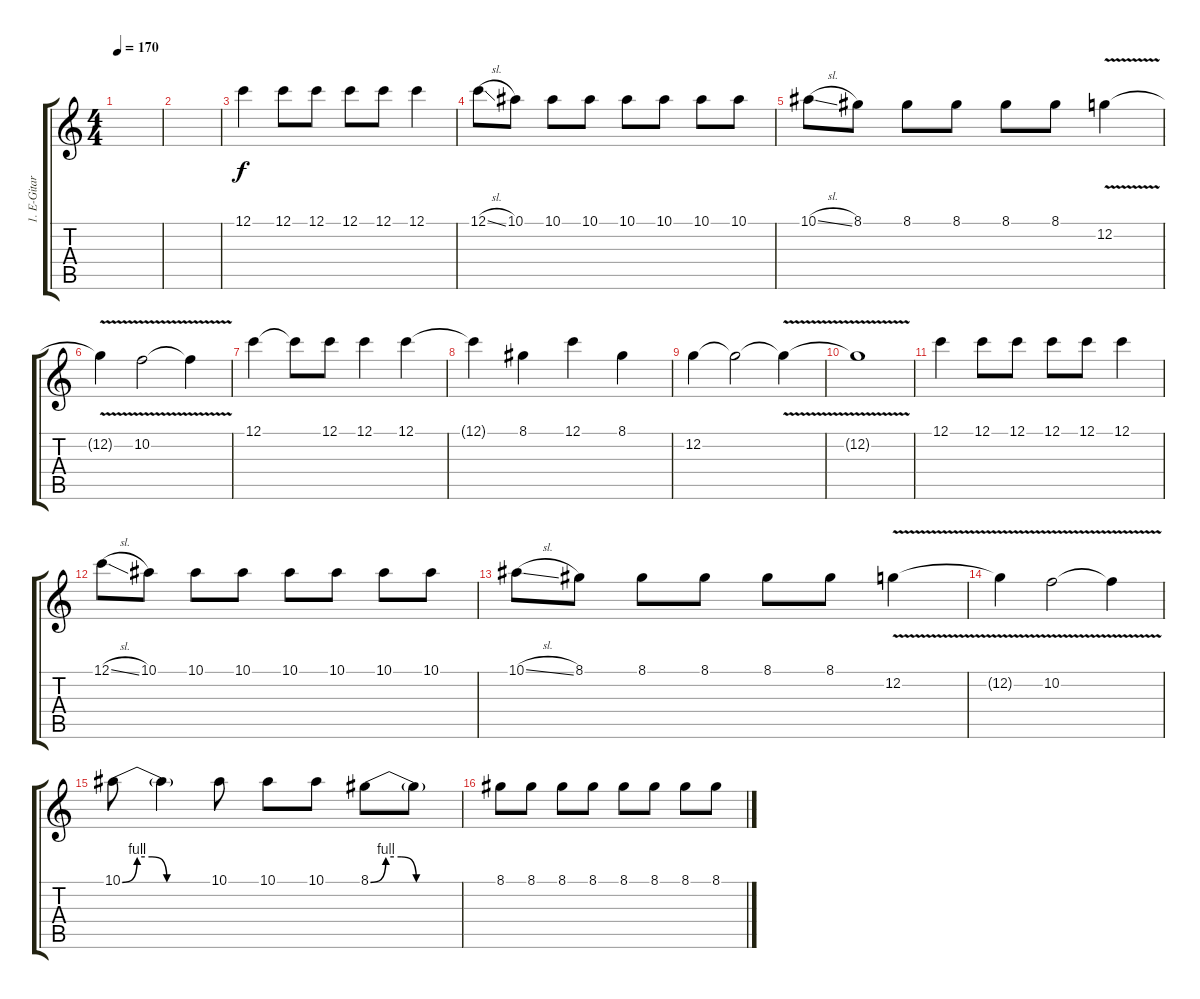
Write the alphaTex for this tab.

\track ("1. E-Gitarre" "1. E-Gitar") {instrument distortionguitar}
\staff {score tabs}
\tuning (C4 G3 Eb3 Bb2 F2 C2) {hide}
\ts (4 4)
\tempo 170
\clef g2
\ks c
|
|
12.1.4 12.1.8 12.1.8 12.1.8 12.1.8 12.1.4 |
12.1{sl}.8 10.1.8 10.1.8 10.1.8 10.1.8 10.1.8 10.1.8 10.1.8 |
10.1{sl}.8 8.1.8 8.1.8 8.1.8 8.1.8 8.1.8 12.2{v}.4 |
12.2{t}.4 10.2{v}.2 10.2{t}.4 |
12.1.4 12.1{t}.8 12.1.8 12.1.4 12.1.4 |
12.1{t}.4 8.1.4 12.1.4 8.1.4 |
12.2.4 12.2{t}.2 12.2{v t}.4 |
12.2{t}.1 |
12.1.4 12.1.8 12.1.8 12.1.8 12.1.8 12.1.4 |
12.1{sl}.8 10.1.8 10.1.8 10.1.8 10.1.8 10.1.8 10.1.8 10.1.8 |
10.1{sl}.8 8.1.8 8.1.8 8.1.8 8.1.8 8.1.8 12.2{v}.4 |
12.2{t}.4 10.2{v}.2 10.2{t}.4 |
10.1{be (custom 0 0 10 4 20 4 30 0 60 0)}.8 10.1{t}.4 10.1.8 10.1.8 10.1.8 8.1{be (custom 0 0 10 4 20 4 30 0 60 0)}.8 8.1{t}.8 |
8.1.8 8.1.8 8.1.8 8.1.8 8.1.8 8.1.8 8.1.8 8.1.8
